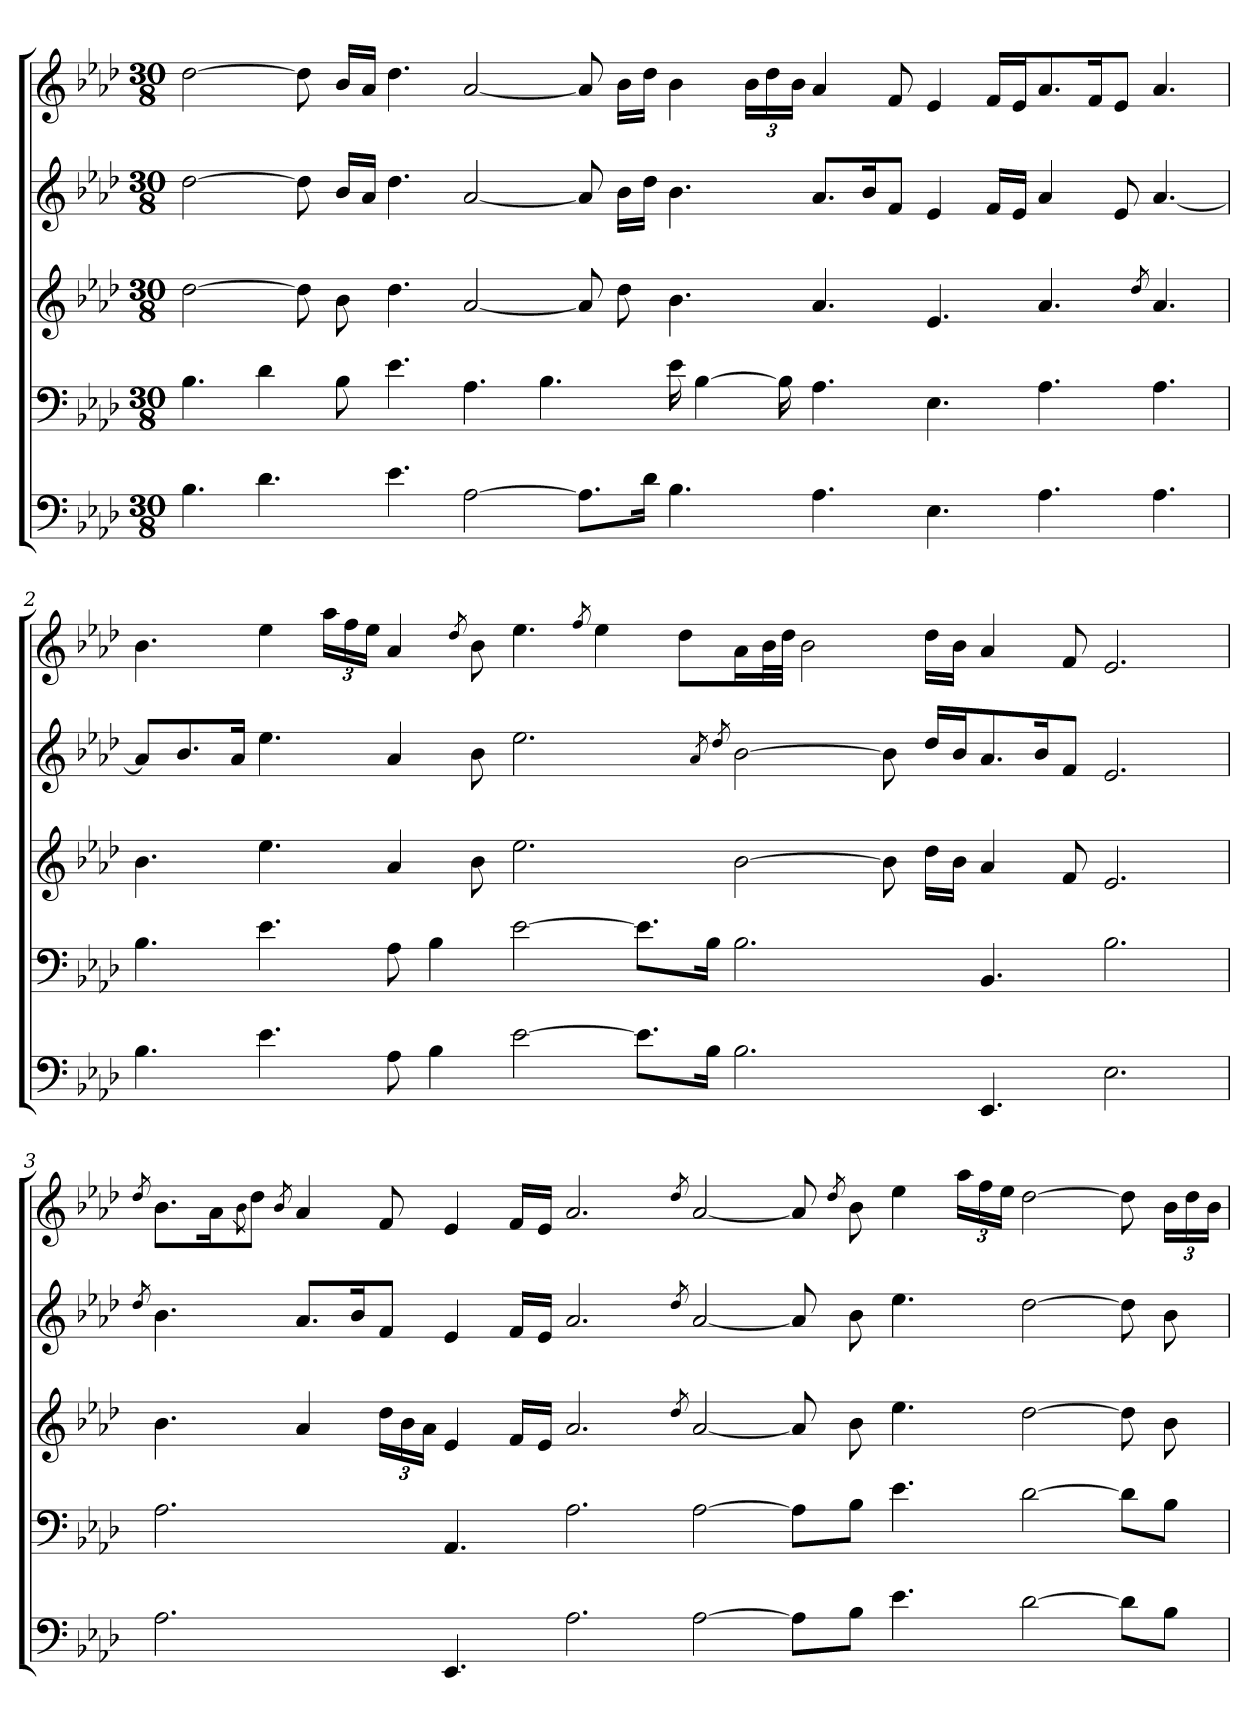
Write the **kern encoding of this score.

**kern	**kern	**kern	**kern	**kern
*part5	*part4	*part3	*part2	*part1
*staff5	*staff4	*staff3	*staff2	*staff1
*clefF4	*clefF4	*clefG2	*clefG2	*clefG2
*k[b-e-a-d-]	*k[b-e-a-d-]	*k[b-e-a-d-]	*k[b-e-a-d-]	*k[b-e-a-d-]
*M30/8	*M30/8	*M30/8	*M30/8	*M30/8
=1	=1	=1	=1	=1
4.B-	4.B-	[2dd-	[2dd-	[2dd-
4.d-	4d-	.	.	.
.	.	8dd-]	8dd-]	8dd-]
.	8B-	8b-	16b-/LL	16b-/LL
.	.	.	16a-/JJ	16a-/JJ
4.e-	4.e-	4.dd-	4.dd-	4.dd-
[2A-	4.A-	[2a-	[2a-	[2a-
.	4.B-	.	.	.
8.A-\L]	.	8a-]	8a-]	8a-]
.	.	8dd-	16b-\LL	16b-\LL
16d-\Jk	.	.	16dd-\JJ	16dd-\JJ
4.B-	16e-	4.b-	4.b-	4b-
.	[4B-	.	.	.
.	.	.	.	24b-\LL
.	.	.	.	24dd-\
.	16B-]	.	.	.
.	.	.	.	24b-\JJ
4.A-	4.A-	4.a-	8.a-/L	4a-
.	.	.	16b-/K	.
.	.	.	8f/J	8f
4.E-	4.E-	4.e-	4e-	4e-
.	.	.	16f/LL	16f/LL
.	.	.	16e-/JJ	16e-/J
4.A-	4.A-	4.a-	4a-	8.a-/
.	.	.	.	16f/K
.	.	.	8e-	8e-/J
.	.	8qdd-	.	.
4.A-	4.A-	4.a-	[4.a-	4.a-
=2	=2	=2	=2	=2
4.B-	4.B-	4.b-	8a-/L]	4.b-
.	.	.	8.b-/	.
.	.	.	16a-/Jk	.
4.e-	4.e-	4.ee-	4.ee-	4ee-
.	.	.	.	24aa-\LL
.	.	.	.	24ff\
.	.	.	.	24ee-\JJ
8A-	8A-	4a-	4a-	4a-
4B-	4B-	.	.	.
.	.	.	.	8qdd-
.	.	8b-	8b-	8b-
[2e-	[2e-	2.ee-	2.ee-	4.ee-
.	.	.	.	8qff
.	.	.	.	4ee-
8.e-\L]	8.e-\L]	.	.	.
.	.	.	.	8dd-\L
16B-\Jk	16B-\Jk	.	.	.
.	.	.	8qa-	.
.	.	.	8qdd-	.
2.B-	2.B-	[2b-	[2b-	16a-\L
.	.	.	.	32b-\L
.	.	.	.	32dd-\JJJ
.	.	.	.	2b-
.	.	8b-]	8b-]	.
.	.	16dd-\LL	16dd-/LL	16dd-\LL
.	.	16b-\JJ	16b-/J	16b-\JJ
4.EE-	4.BB-	4a-	8.a-/	4a-
.	.	.	16b-/K	.
.	.	8f	8f/J	8f
2.E-	2.B-	2.e-	2.e-	2.e-
=3	=3	=3	=3	=3
.	.	.	8qdd-	8qdd-
2.A-	2.A-	4.b-	4.b-	8.b-\L
.	.	.	.	16a-\K
.	.	.	.	8qb-\
.	.	.	.	8dd-\J
.	.	.	.	8qb-
.	.	4a-	8.a-/L	4a-
.	.	.	16b-/K	.
.	.	24dd-\LL	8f/J	8f
.	.	24b-\	.	.
.	.	24a-\JJ	.	.
4.EE-	4.AA-	4e-	4e-	4e-
.	.	16f/LL	16f/LL	16f/LL
.	.	16e-/JJ	16e-/JJ	16e-/JJ
2.A-	2.A-	2.a-	2.a-	2.a-
.	.	8qdd-	8qdd-	8qdd-
[2A-	[2A-	[2a-	[2a-	[2a-
8A-\L]	8A-\L]	8a-]	8a-]	8a-]
.	.	.	.	8qdd-
8B-\J	8B-\J	8b-	8b-	8b-
4.e-	4.e-	4.ee-	4.ee-	4ee-
.	.	.	.	24aa-\LL
.	.	.	.	24ff\
.	.	.	.	24ee-\JJ
[2d-	[2d-	[2dd-	[2dd-	[2dd-
8d-\L]	8d-\L]	8dd-]	8dd-]	8dd-]
8B-\J	8B-\J	8b-	8b-	24b-\LL
.	.	.	.	24dd-\
.	.	.	.	24b-\JJ
=	=	=	=	=
*-	*-	*-	*-	*-
